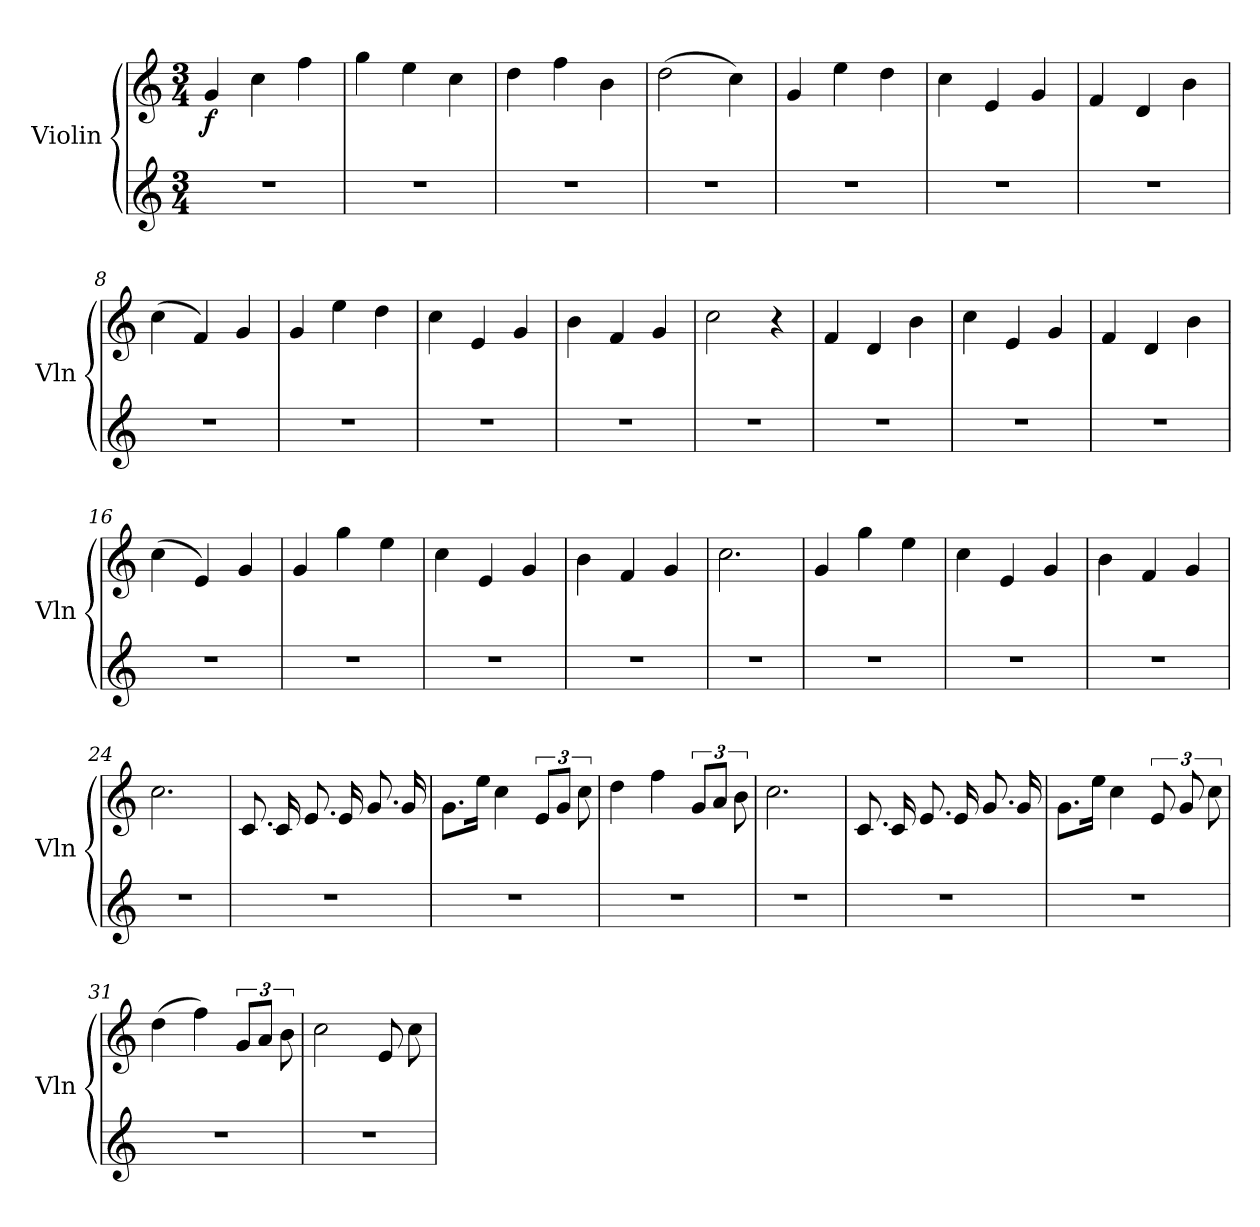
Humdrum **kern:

**kern	**kern	**dynam
*part2	*part1	*part1
*staff2	*staff1	*staff1
*I"Violin	*I"Violin	*
*I'Vln	*I'Vln	*
*clefG2	*clefG2	*
*k[]	*k[]	*
*M3/4	*M3/4	*
=1	=1	=1
!	!	!LO:DY:b
2.r	4g/	f
.	4cc\	.
.	4ff\	.
=2	=2	=2
2.r	4gg\	.
.	4ee\	.
.	4cc\	.
=3	=3	=3
2.r	4dd\	.
.	4ff\	.
.	4b\	.
=4	=4	=4
2.r	(>2dd\	.
.	4cc\)	.
=5	=5	=5
2.r	4g/	.
.	4ee\	.
.	4dd\	.
=6	=6	=6
2.r	4cc\	.
.	4e/	.
.	4g/	.
=7	=7	=7
2.r	4f/	.
.	4d/	.
.	4b\	.
=8	=8	=8
2.r	(>4cc\	.
.	4f/)	.
.	4g/	.
=9	=9	=9
2.r	4g/	.
.	4ee\	.
.	4dd\	.
!!LO:LB:g=z
=10	=10	=10
2.r	4cc\	.
.	4e/	.
.	4g/	.
=11	=11	=11
2.r	4b\	.
.	4f/	.
.	4g/	.
=12	=12	=12
2.r	2cc\	.
.	4r	.
=13	=13	=13
2.r	4f/	.
.	4d/	.
.	4b\	.
=14	=14	=14
2.r	4cc\	.
.	4e/	.
.	4g/	.
=15	=15	=15
2.r	4f/	.
.	4d/	.
.	4b\	.
=16	=16	=16
2.r	(>4cc\	.
.	4e/)	.
.	4g/	.
=17	=17	=17
2.r	4g/	.
.	4gg\	.
.	4ee\	.
=18	=18	=18
2.r	4cc\	.
.	4e/	.
.	4g/	.
=19	=19	=19
2.r	4b\	.
.	4f/	.
.	4g/	.
!!LO:LB:g=z
=20	=20	=20
2.r	2.cc\	.
=21	=21	=21
2.r	4g/	.
.	4gg\	.
.	4ee\	.
=22	=22	=22
2.r	4cc\	.
.	4e/	.
.	4g/	.
=23	=23	=23
2.r	4b\	.
.	4f/	.
.	4g/	.
=24	=24	=24
2.r	2.cc\	.
=25	=25	=25
2.r	8.c/	.
.	16c/	.
.	8.e/	.
.	16e/	.
.	8.g/	.
.	16g/	.
=26	=26	=26
2.r	8.g\L	.
.	16ee\Jk	.
.	4cc\	.
.	12e/L	.
.	12g/J	.
.	12cc\	.
!!LO:LB:g=z
=27	=27	=27
2.r	4dd\	.
.	4ff\	.
.	12g/L	.
.	12a/J	.
.	12b\	.
=28	=28	=28
2.r	2.cc\	.
=29	=29	=29
2.r	8.c/	.
.	16c/	.
.	8.e/	.
.	16e/	.
.	8.g/	.
.	16g/	.
=30	=30	=30
2.r	8.g\L	.
.	16ee\Jk	.
.	4cc\	.
.	12e/	.
.	12g/	.
.	12cc\	.
=31	=31	=31
2.r	(>4dd\	.
.	4ff\)	.
.	12g/L	.
.	12a/J	.
.	12b\	.
=32	=32	=32
2.r	2cc\	.
.	8e/	.
.	8cc\	.
=	=	=
*-	*-	*-
